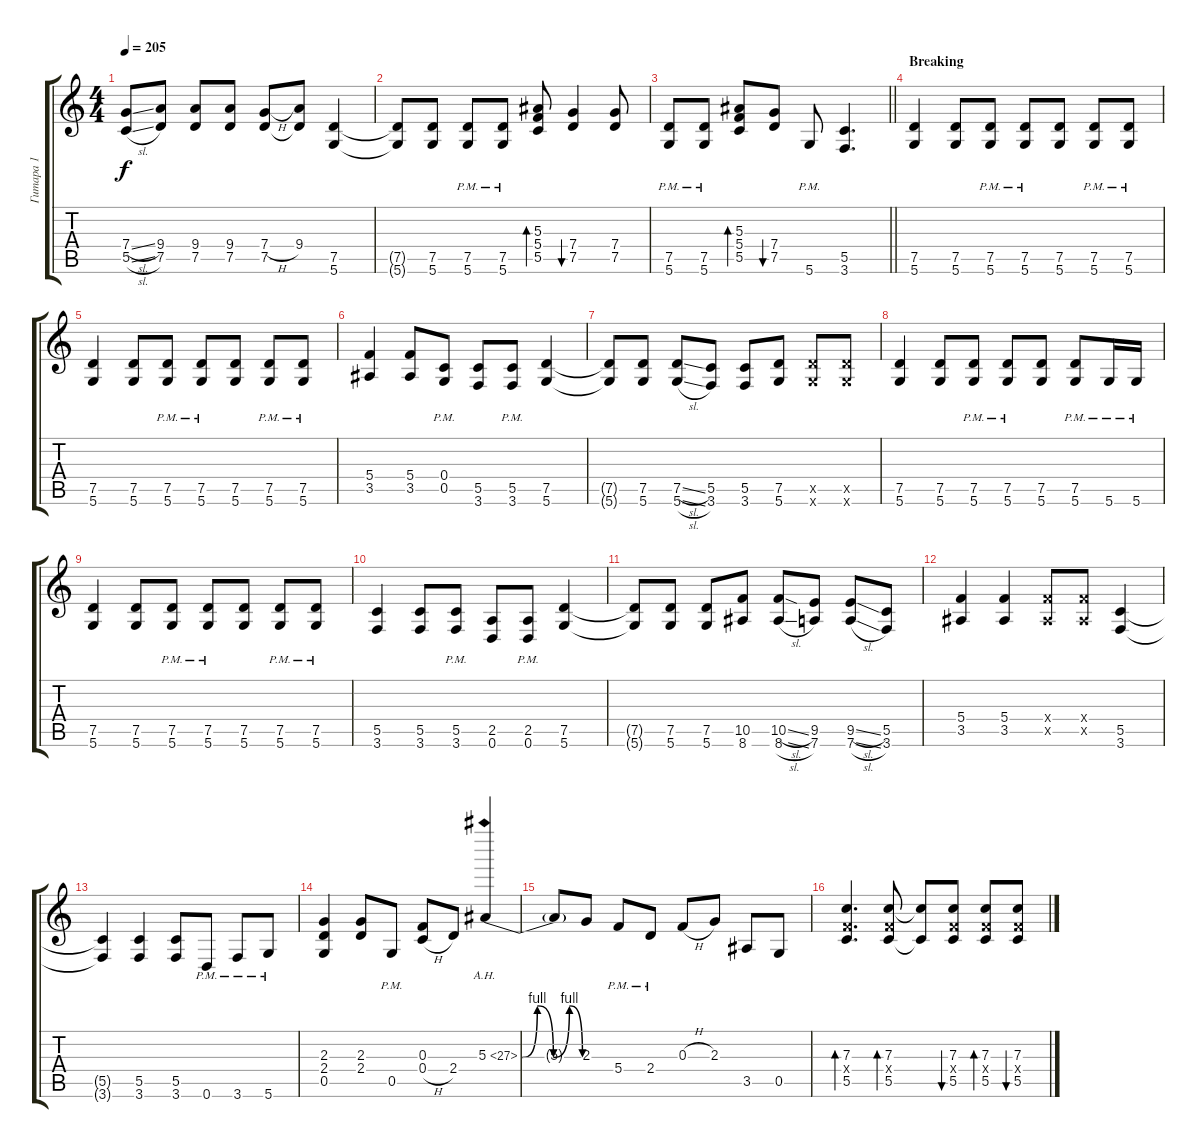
\track ("Гитара 1" "Гитара 1") {instrument distortionguitar}
\staff {score tabs}
\tuning (D4 A3 F3 C3 G2 D2) {hide}
\ts (4 4)
\tempo 205
\clef g2
\ks aminor
(7.4{sl} 5.5{sl}).8{dy f} (9.4 7.5).8 (9.4 7.5).8 (9.4 7.5).8 (7.4{h} 7.5).8 (9.4 7.5{t}).8 (7.5 5.6).4 |
(7.5{t} 5.6{t}).8 (7.5 5.6).8 (7.5{pm} 5.6{pm}).8 (7.5{pm} 5.6{pm}).8 (5.3 5.4 5.5).8{bd 60} (7.4 7.5).4{bu 60} (7.4 7.5).8 |
\barLineRight lightlight
(7.5{pm} 5.6{pm}).8 (7.5{pm} 5.6{pm}).8 (5.3 5.4 5.5).8{bd 60} (7.4 7.5).8{bu 60} 5.6{pm}.8 (5.5 3.6).4{d} |
\section ("" "Breaking")
(7.5 5.6).4 (7.5 5.6).8 (7.5{pm} 5.6{pm}).8 (7.5{pm} 5.6{pm}).8 (7.5 5.6).8 (7.5{pm} 5.6{pm}).8 (7.5{pm} 5.6{pm}).8 |
(7.5 5.6).4 (7.5 5.6).8 (7.5{pm} 5.6{pm}).8 (7.5{pm} 5.6{pm}).8 (7.5 5.6).8 (7.5{pm} 5.6{pm}).8 (7.5{pm} 5.6{pm}).8 |
(5.4 3.5).4 (5.4 3.5).8 (0.4{pm} 0.5{pm}).8 (5.5 3.6).8 (5.5{pm} 3.6{pm}).8 (7.5 5.6).4 |
(7.5{t} 5.6{t}).8 (7.5 5.6).8 (7.5{sl} 5.6{sl}).8 (5.5 3.6).8 (5.5 3.6).8 (7.5 5.6).8 (7.5{x} 5.6{x}).8 (7.5{x} 5.6{x}).8 |
(7.5 5.6).4 (7.5 5.6).8 (7.5{pm} 5.6{pm}).8 (7.5{pm} 5.6{pm}).8 (7.5 5.6).8 (7.5{pm} 5.6{pm}).8 5.6{pm}.16 5.6{pm}.16 |
(7.5 5.6).4 (7.5 5.6).8 (7.5{pm} 5.6{pm}).8 (7.5{pm} 5.6{pm}).8 (7.5 5.6).8 (7.5{pm} 5.6{pm}).8 (7.5{pm} 5.6{pm}).8 |
(5.5 3.6).4 (5.5 3.6).8 (5.5{pm} 3.6{pm}).8 (2.5 0.6).8 (2.5{pm} 0.6{pm}).8 (7.5 5.6).4 |
(7.5{t} 5.6{t}).8 (7.5 5.6).8 (7.5 5.6).8 (10.5 8.6).8 (10.5{sl} 8.6{sl}).8 (9.5 7.6).8 (9.5{sl} 7.6{sl}).8 (5.5 3.6).8 |
(5.4 3.5).4 (5.4 3.5).4 (5.4{x} 3.5{x}).8 (5.4{x} 3.5{x}).8 (5.5 3.6).4 |
(5.5{t} 3.6{t}).4 (5.5 3.6).4 (5.5 3.6).8 0.6{pm}.8 3.6{pm}.8 5.6{pm}.8 |
(2.3 2.4 0.5).4 (2.3 2.4).8 0.5{pm}.8 (0.3 0.4{h}).8 2.4.8 5.3{be (custom 0 0 15 4 31 0 47 4 60 0) ah 22}.4 |
5.3{t}.8 2.3.8 5.4{pm}.8 2.4{pm}.8 0.3{h}.8 2.3.8 3.5.8 0.5.8 |
(7.3 5.4{x} 5.5).4{d bd 60} (7.3 5.4{x} 5.5).8{bd 60} (7.3{t} 5.5{t}).8 (7.3 5.4{x} 5.5).8{bu 60} (7.3 5.4{x} 5.5).8{bd 60} (7.3 5.4{x} 5.5).8{bu 60}
